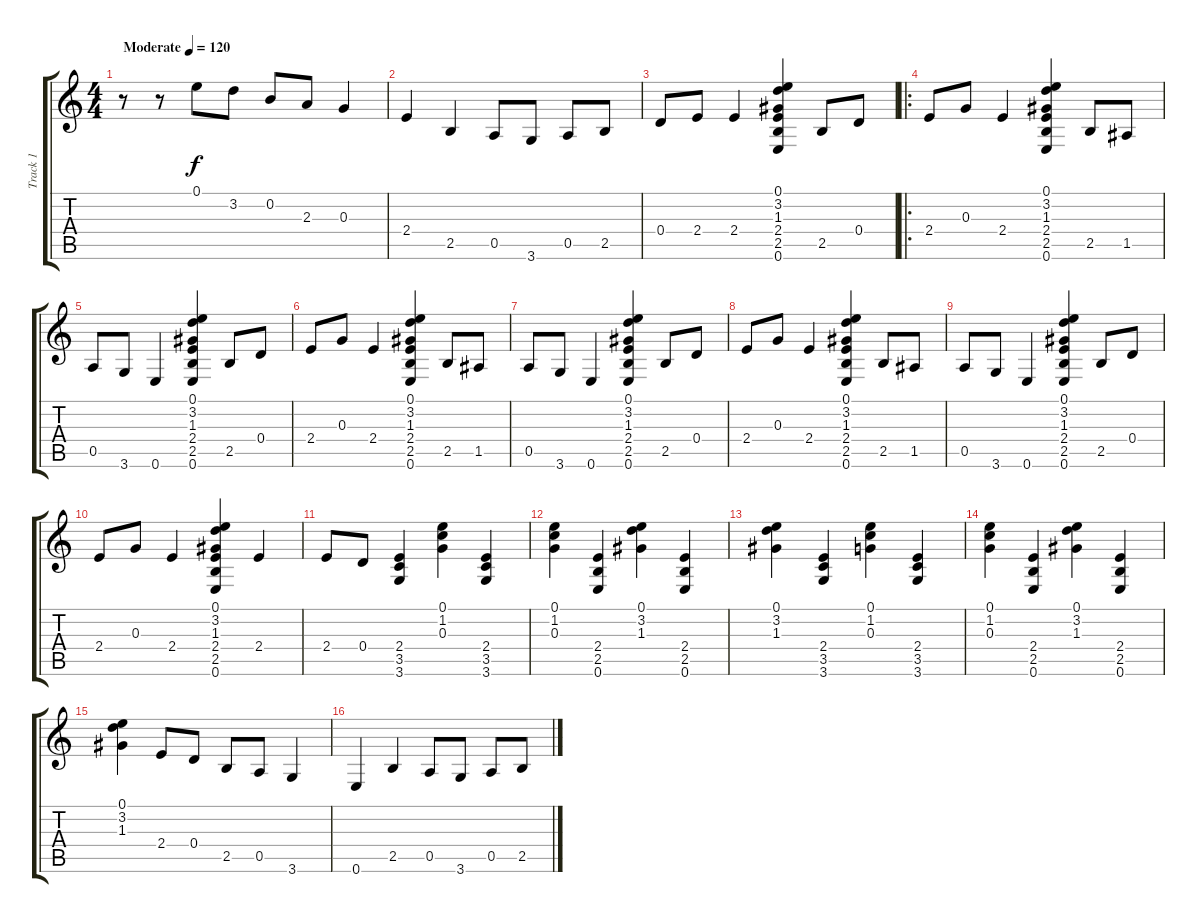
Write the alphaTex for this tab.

\track ("Track 1" "Track 1") {instrument acousticguitarsteel}
\staff {score tabs}
\tuning (E4 B3 G3 D3 A2 E2) {hide}
\ts (4 4)
\tempo (120 "Moderate")
\clef g2
\ks c
r.8{dy f instrument acousticguitarsteel} r.8 0.1.8 3.2.8 0.2.8 2.3.8 0.3.4 |
2.4.4 2.5.4 0.5.8 3.6.8 0.5.8 2.5.8 |
0.4.8 2.4.8 2.4.4 (0.1 3.2 1.3 2.4 2.5 0.6).4 2.5.8 0.4.8 |
\ro
2.4.8 0.3.8 2.4.4 (0.1 3.2 1.3 2.4 2.5 0.6).4 2.5.8 1.5.8 |
0.5.8 3.6.8 0.6.4 (0.1 3.2 1.3 2.4 2.5 0.6).4 2.5.8 0.4.8 |
2.4.8 0.3.8 2.4.4 (0.1 3.2 1.3 2.4 2.5 0.6).4 2.5.8 1.5.8 |
0.5.8 3.6.8 0.6.4 (0.1 3.2 1.3 2.4 2.5 0.6).4 2.5.8 0.4.8 |
2.4.8 0.3.8 2.4.4 (0.1 3.2 1.3 2.4 2.5 0.6).4 2.5.8 1.5.8 |
0.5.8 3.6.8 0.6.4 (0.1 3.2 1.3 2.4 2.5 0.6).4 2.5.8 0.4.8 |
2.4.8 0.3.8 2.4.4 (0.1 3.2 1.3 2.4 2.5 0.6).4 2.4.4 |
2.4.8 0.4.8 (2.4 3.5 3.6).4 (0.1 1.2 0.3).4 (2.4 3.5 3.6).4 |
(0.1 1.2 0.3).4 (2.4 2.5 0.6).4 (0.1 3.2 1.3).4 (2.4 2.5 0.6).4 |
(0.1 3.2 1.3).4 (2.4 3.5 3.6).4 (0.1 1.2 0.3).4 (2.4 3.5 3.6).4 |
(0.1 1.2 0.3).4 (2.4 2.5 0.6).4 (0.1 3.2 1.3).4 (2.4 2.5 0.6).4 |
(0.1 3.2 1.3).4 2.4.8 0.4.8 2.5.8 0.5.8 3.6.4 |
0.6.4 2.5.4 0.5.8 3.6.8 0.5.8 2.5.8
